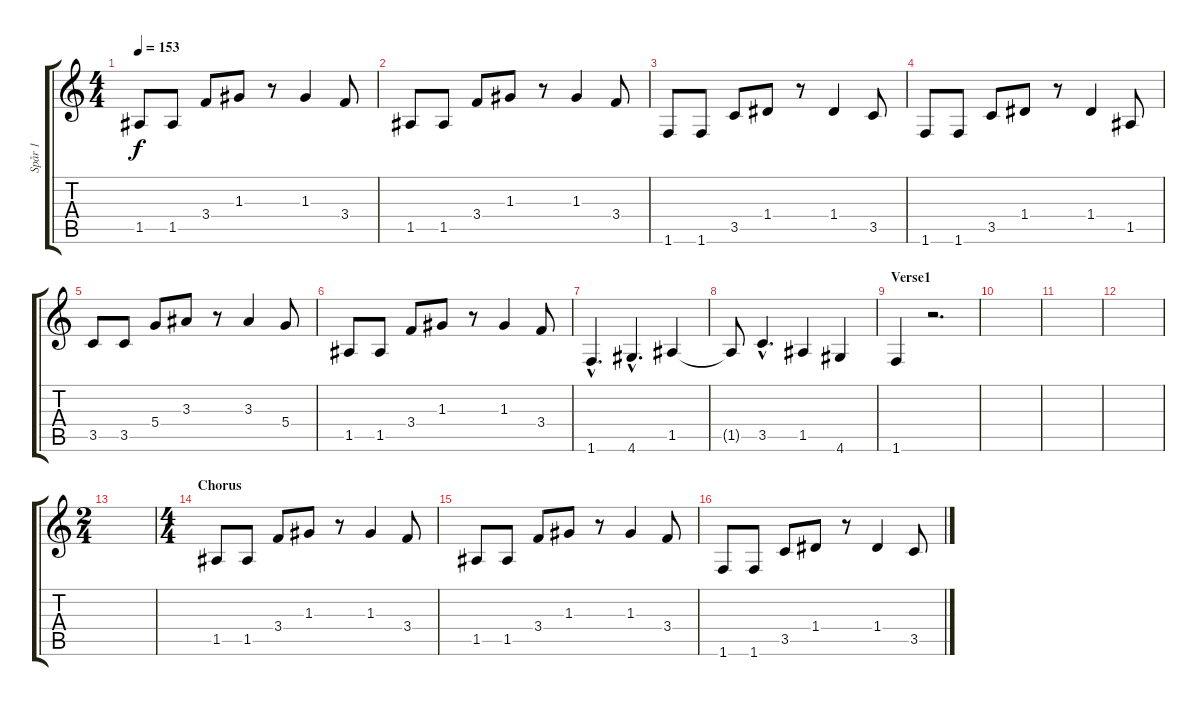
\track ("Spår 1" "Spår 1") {instrument overdrivenguitar}
\staff {score tabs}
\tuning (E4 B3 G3 D3 A2 E2) {hide}
\ts (4 4)
\tempo 153
\clef g2
\ks c
1.5.8{dy f} 1.5.8 3.4.8 1.3.8 r.8 1.3.4 3.4.8 |
1.5.8 1.5.8 3.4.8 1.3.8 r.8 1.3.4 3.4.8 |
1.6.8 1.6.8 3.5.8 1.4.8 r.8 1.4.4 3.5.8 |
1.6.8 1.6.8 3.5.8 1.4.8 r.8 1.4.4 1.5.8 |
3.5.8 3.5.8 5.4.8 3.3.8 r.8 3.3.4 5.4.8 |
1.5.8 1.5.8 3.4.8 1.3.8 r.8 1.3.4 3.4.8 |
1.6{hac}.4{d} 4.6{hac}.4{d} 1.5.4 |
1.5{t}.8 3.5{hac}.4{d} 1.5.4 4.6.4 |
\section ("" "Verse1")
1.6.4 r.2{d} |
|
|
|
\ts (2 4)
|
\ts (4 4)
\section ("" "Chorus")
1.5.8 1.5.8 3.4.8 1.3.8 r.8 1.3.4 3.4.8 |
1.5.8 1.5.8 3.4.8 1.3.8 r.8 1.3.4 3.4.8 |
1.6.8 1.6.8 3.5.8 1.4.8 r.8 1.4.4 3.5.8
